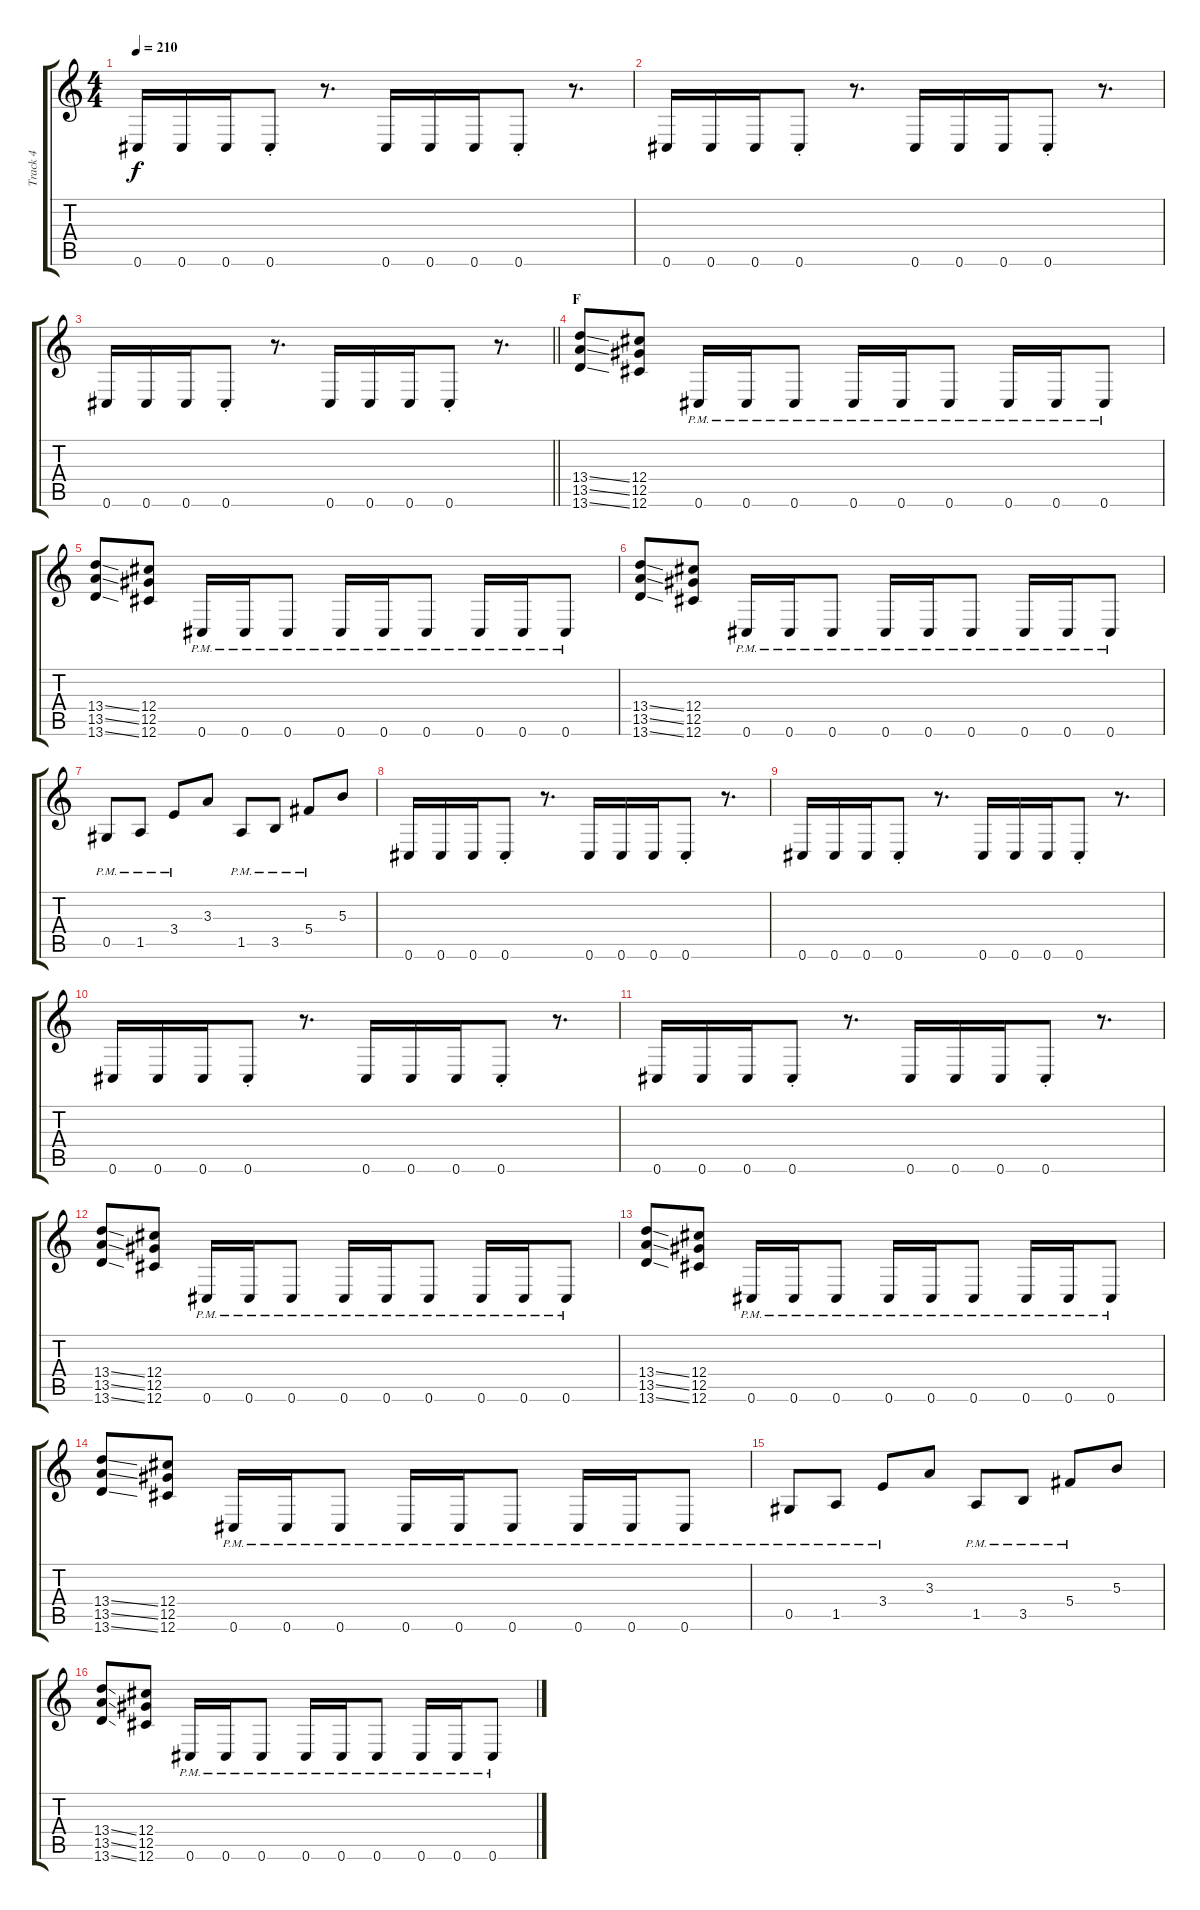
\track ("Track 4" "Track 4") {instrument distortionguitar}
\staff {score tabs}
\tuning (Eb4 Bb3 Gb3 Db3 Ab2 Db2) {hide}
\ts (4 4)
\tempo 210
\clef g2
\ks c
0.6.16{dy f} 0.6.16 0.6.16 0.6{st}.8 r.8{d} 0.6.16 0.6.16 0.6.16 0.6{st}.8 r.8{d} |
0.6.16 0.6.16 0.6.16 0.6{st}.8 r.8{d} 0.6.16 0.6.16 0.6.16 0.6{st}.8 r.8{d} |
\barLineRight lightlight
0.6.16 0.6.16 0.6.16 0.6{st}.8 r.8{d} 0.6.16 0.6.16 0.6.16 0.6{st}.8 r.8{d} |
\section ("" "F")
(13.4{ss} 13.5{ss} 13.6{ss}).8 (12.4 12.5 12.6).8 0.6{pm}.16 0.6{pm}.16 0.6{pm}.8 0.6{pm}.16 0.6{pm}.16 0.6{pm}.8 0.6{pm}.16 0.6{pm}.16 0.6{pm}.8 |
(13.4{ss} 13.5{ss} 13.6{ss}).8 (12.4 12.5 12.6).8 0.6{pm}.16 0.6{pm}.16 0.6{pm}.8 0.6{pm}.16 0.6{pm}.16 0.6{pm}.8 0.6{pm}.16 0.6{pm}.16 0.6{pm}.8 |
(13.4{ss} 13.5{ss} 13.6{ss}).8 (12.4 12.5 12.6).8 0.6{pm}.16 0.6{pm}.16 0.6{pm}.8 0.6{pm}.16 0.6{pm}.16 0.6{pm}.8 0.6{pm}.16 0.6{pm}.16 0.6{pm}.8 |
0.5{pm}.8 1.5{pm}.8 3.4{pm}.8 3.3.8 1.5{pm}.8 3.5{pm}.8 5.4{pm}.8 5.3.8 |
0.6.16 0.6.16 0.6.16 0.6{st}.8 r.8{d} 0.6.16 0.6.16 0.6.16 0.6{st}.8 r.8{d} |
0.6.16 0.6.16 0.6.16 0.6{st}.8 r.8{d} 0.6.16 0.6.16 0.6.16 0.6{st}.8 r.8{d} |
0.6.16 0.6.16 0.6.16 0.6{st}.8 r.8{d} 0.6.16 0.6.16 0.6.16 0.6{st}.8 r.8{d} |
0.6.16 0.6.16 0.6.16 0.6{st}.8 r.8{d} 0.6.16 0.6.16 0.6.16 0.6{st}.8 r.8{d} |
(13.4{ss} 13.5{ss} 13.6{ss}).8 (12.4 12.5 12.6).8 0.6{pm}.16 0.6{pm}.16 0.6{pm}.8 0.6{pm}.16 0.6{pm}.16 0.6{pm}.8 0.6{pm}.16 0.6{pm}.16 0.6{pm}.8 |
(13.4{ss} 13.5{ss} 13.6{ss}).8 (12.4 12.5 12.6).8 0.6{pm}.16 0.6{pm}.16 0.6{pm}.8 0.6{pm}.16 0.6{pm}.16 0.6{pm}.8 0.6{pm}.16 0.6{pm}.16 0.6{pm}.8 |
(13.4{ss} 13.5{ss} 13.6{ss}).8 (12.4 12.5 12.6).8 0.6{pm}.16 0.6{pm}.16 0.6{pm}.8 0.6{pm}.16 0.6{pm}.16 0.6{pm}.8 0.6{pm}.16 0.6{pm}.16 0.6{pm}.8 |
0.5{pm}.8 1.5{pm}.8 3.4{pm}.8 3.3.8 1.5{pm}.8 3.5{pm}.8 5.4{pm}.8 5.3.8 |
(13.4{ss} 13.5{ss} 13.6{ss}).8 (12.4 12.5 12.6).8 0.6{pm}.16 0.6{pm}.16 0.6{pm}.8 0.6{pm}.16 0.6{pm}.16 0.6{pm}.8 0.6{pm}.16 0.6{pm}.16 0.6{pm}.8
